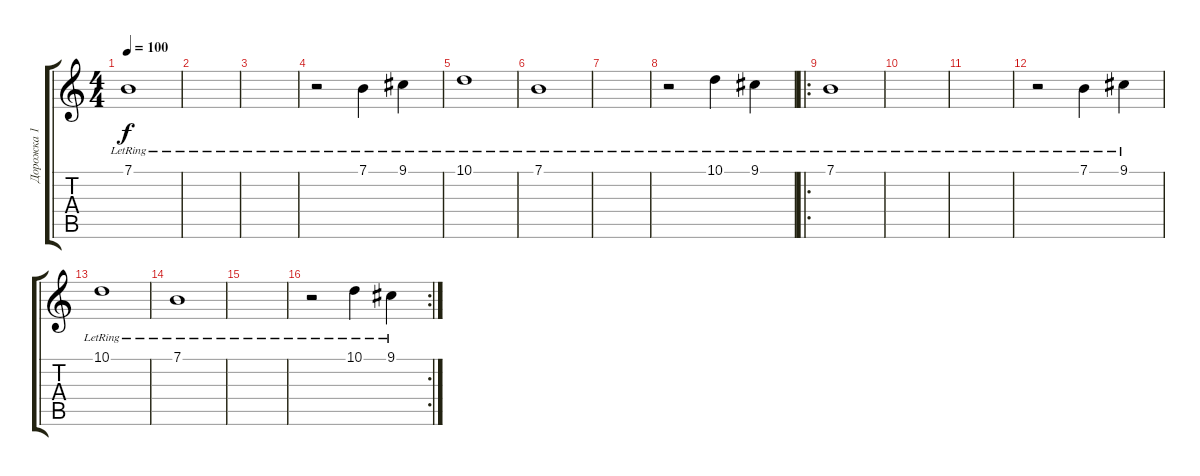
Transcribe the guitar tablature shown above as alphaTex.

\track ("Дорожка 1" "Дорожка 1") {instrument kalimba}
\staff {score tabs}
\tuning (E4 B3 G3 D3 A2 E2) {hide}
\ts (4 4)
\tempo 100
\clef g2
\ks c
7.1{lr}.1{dy f} |
|
|
r.2 7.1{lr}.4 9.1{lr}.4 |
10.1{lr}.1 |
7.1{lr}.1 |
|
r.2 10.1{lr}.4 9.1{lr}.4 |
\ro
7.1{lr}.1 |
|
|
r.2 7.1{lr}.4 9.1{lr}.4 |
10.1{lr}.1 |
7.1{lr}.1 |
|
\rc 2
r.2 10.1{lr}.4 9.1{lr}.4
